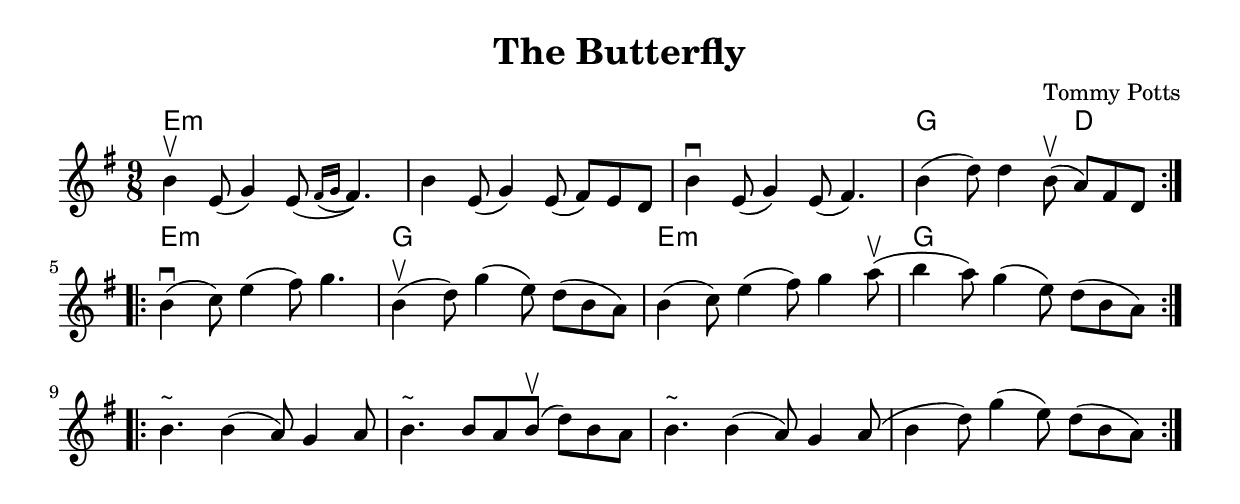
\version "2.19.49"
\language "english"
%{
\include "violin-functions.ly"
%}
\header {
  title = "The Butterfly"
  composer = "Tommy Potts"
  footnotes = ""
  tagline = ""
}
violin =  \relative c'' {
  \time 9/8
  \key e \minor

  \repeat volta 2 {
    b4\upbow       e,8 (   g4  -)   e8 (  \appoggiatura {fs16 g} fs4.  -)
    b4             e,8 (   g4  -)   e8 (   fs8   -)   e8    d8
    b'4 ^\downbow  e,8 (   g4  -)   e8 (   fs4.  -)
    b4 (  d8  -) d4      b8 (^\upbow   a8  -)   fs8    d8
  }
  \break
  \repeat volta 2 {
    b'4 (^\downbow   c8  -)   e4 (   fs8  -)   g4.
    |     b,4
    (^\upbow   d8  -)   g4 (   e8  -)   d8 (   b8    a8  -)
    b4 (   c8  -)   e4 (   fs8  -)   g4      a8 (^\upbow
    b4    a8  -)   g4 (   e8  -)   d8 (   b8    a8  -)
  }
  \repeat volta 2 {
    b4. ^"~"    b4 (   a8  -)   g4    a8
    b4.
    ^"~"    b8    a8      b8 (^\upbow   d8  -)   b8    a8
    b4.
    ^"~"    b4 (   a8  -)   g4    a8 (
    b4    d8  -)   g4 (
    e8  -)   d8 (   b8    a8  -)
  }
}

violinAdvanced =  \relative c'' {
    \time 9/8

  b4 ^\downbow   e,8 ( g4  -)  e8 (  \tuplet 3/2 {fs16\( g fs\) }e8 fs8 )
  b4             e,8 ( g4  -)  e8 (  fs8   -)      g8  a8
  b4 ^\downbow   e,8 ( g4  -)  e8 (  \tuplet 3/2 {fs16\( g fs\) }e8 fs8 )
  b4 (  d16 d16  -) d4      b8 (^\upbow   a8  -)   g8   a8

}
chordNames = \chordmode {
    \set chordChanges = ##t

  e2.:m ~ e4.:m
  e2.:m ~ e4.:m
  e2.:m ~ e4.:m
  g2. ~ d4.
 %
  e2.:m ~ e4.:m
  g2. ~ g4.
  e2.:m ~ e4.:m
  g2. ~ g4.


}

\score {
  <<
    \new ChordNames \chordNames
    \new Staff { \violin }
   % \new Staff { \violinAdvanced }
  >>
  \layout { indent =0}
  \midi { }
}